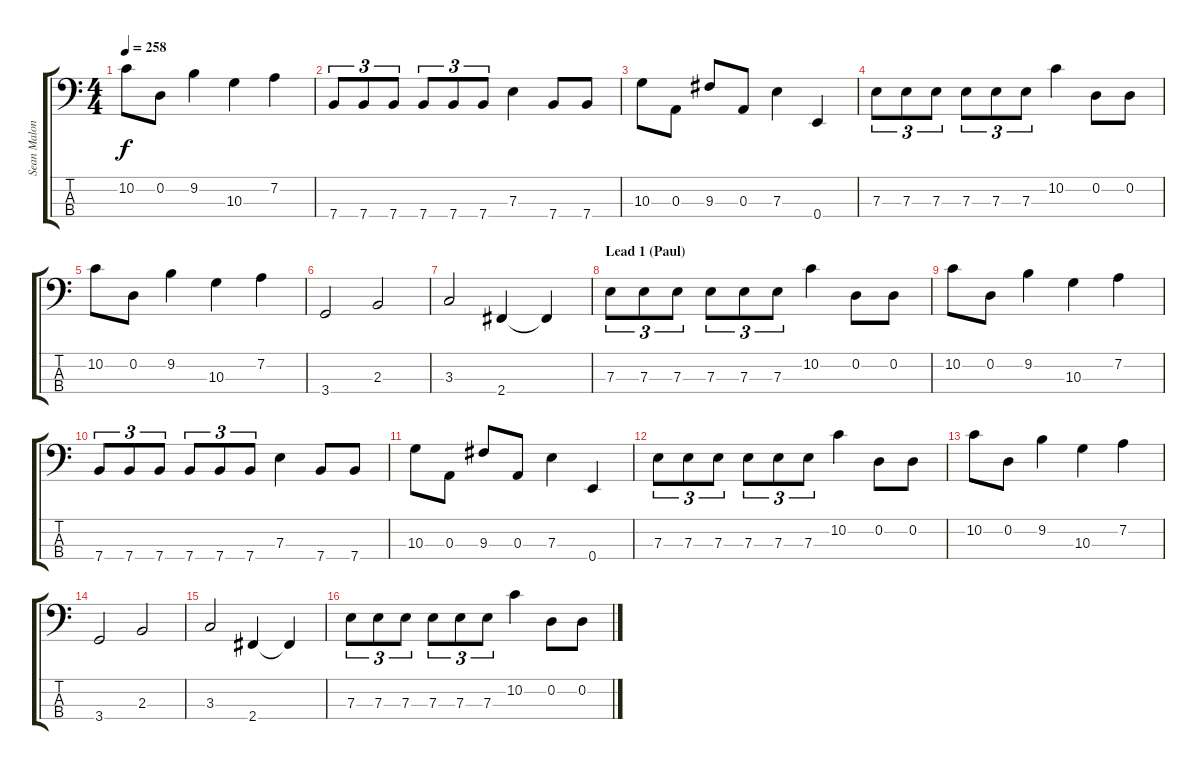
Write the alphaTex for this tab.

\track ("Sean Malone (fretless bass)" "Sean Malon") {instrument fretlessbass}
\staff {score tabs}
\tuning (G2 D2 A1 E1) {hide}
\ts (4 4)
\tempo 258
\clef f4
\ks c
10.2.8{dy f} 0.2.8 9.2.4 10.3.4 7.2.4 |
7.4.8{tu (3 2)} 7.4.8{tu (3 2)} 7.4.8{tu (3 2)} 7.4.8{tu (3 2)} 7.4.8{tu (3 2)} 7.4.8{tu (3 2)} 7.3.4 7.4.8 7.4.8 |
10.3.8 0.3.8 9.3.8 0.3.8 7.3.4 0.4.4 |
7.3.8{tu (3 2)} 7.3.8{tu (3 2)} 7.3.8{tu (3 2)} 7.3.8{tu (3 2)} 7.3.8{tu (3 2)} 7.3.8{tu (3 2)} 10.2.4 0.2.8 0.2.8 |
10.2.8 0.2.8 9.2.4 10.3.4 7.2.4 |
3.4.2 2.3.2 |
3.3.2 2.4.4 2.4{t}.4 |
\section ("" "Lead 1 (Paul)")
7.3.8{tu (3 2)} 7.3.8{tu (3 2)} 7.3.8{tu (3 2)} 7.3.8{tu (3 2)} 7.3.8{tu (3 2)} 7.3.8{tu (3 2)} 10.2.4 0.2.8 0.2.8 |
10.2.8 0.2.8 9.2.4 10.3.4 7.2.4 |
7.4.8{tu (3 2)} 7.4.8{tu (3 2)} 7.4.8{tu (3 2)} 7.4.8{tu (3 2)} 7.4.8{tu (3 2)} 7.4.8{tu (3 2)} 7.3.4 7.4.8 7.4.8 |
10.3.8 0.3.8 9.3.8 0.3.8 7.3.4 0.4.4 |
7.3.8{tu (3 2)} 7.3.8{tu (3 2)} 7.3.8{tu (3 2)} 7.3.8{tu (3 2)} 7.3.8{tu (3 2)} 7.3.8{tu (3 2)} 10.2.4 0.2.8 0.2.8 |
10.2.8 0.2.8 9.2.4 10.3.4 7.2.4 |
3.4.2 2.3.2 |
3.3.2 2.4.4 2.4{t}.4 |
7.3.8{tu (3 2)} 7.3.8{tu (3 2)} 7.3.8{tu (3 2)} 7.3.8{tu (3 2)} 7.3.8{tu (3 2)} 7.3.8{tu (3 2)} 10.2.4 0.2.8 0.2.8
